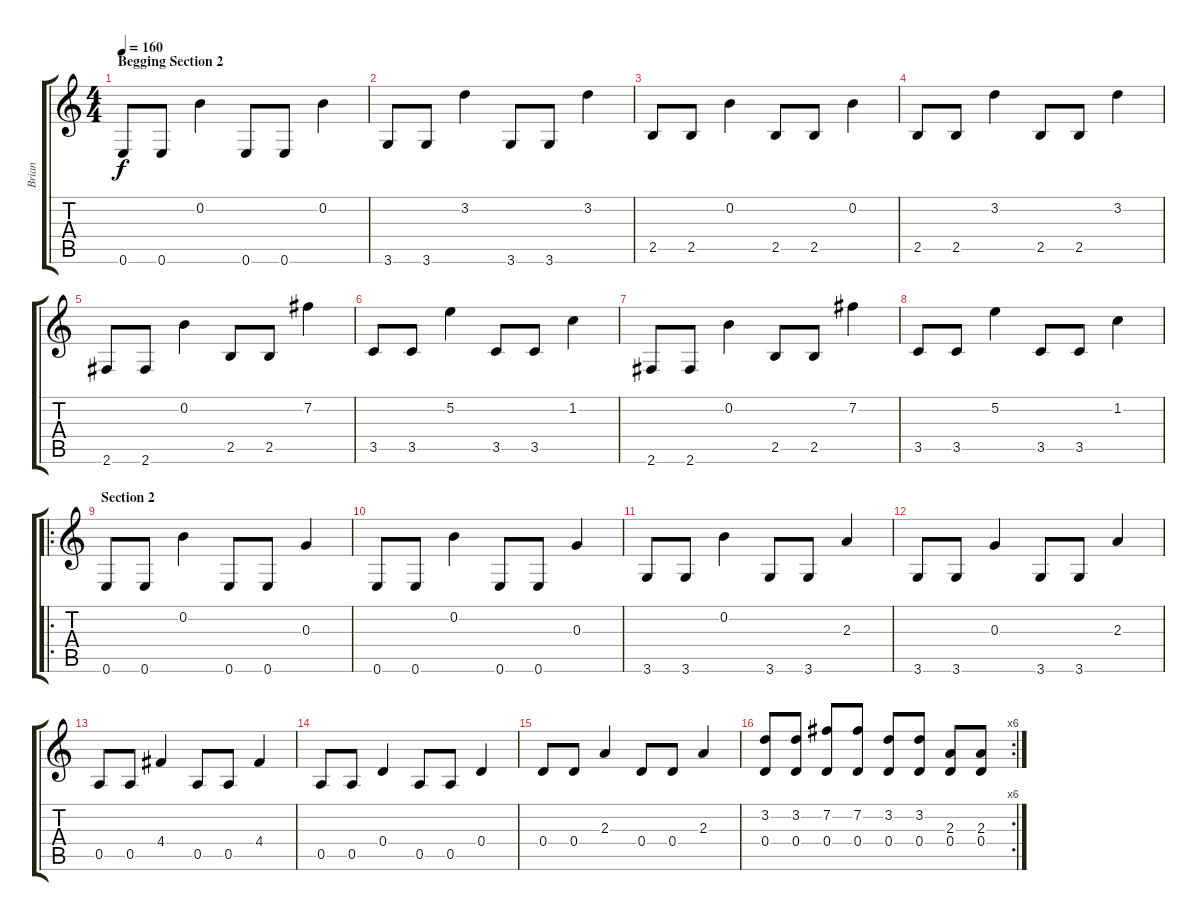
\track ("Brian" "Brian") {instrument acousticguitarnylon}
\staff {score tabs}
\tuning (E4 B3 G3 D3 A2 E2) {hide}
\ts (4 4)
\section ("" "Begging Section 2")
\tempo 160
\clef g2
\ks c
0.6.8{dy f} 0.6.8 0.2.4 0.6.8 0.6.8 0.2.4 |
3.6.8 3.6.8 3.2.4 3.6.8 3.6.8 3.2.4 |
2.5.8 2.5.8 0.2.4 2.5.8 2.5.8 0.2.4 |
2.5.8 2.5.8 3.2.4 2.5.8 2.5.8 3.2.4 |
2.6.8 2.6.8 0.2.4 2.5.8 2.5.8 7.2.4 |
3.5.8 3.5.8 5.2.4 3.5.8 3.5.8 1.2.4 |
2.6.8 2.6.8 0.2.4 2.5.8 2.5.8 7.2.4 |
3.5.8 3.5.8 5.2.4 3.5.8 3.5.8 1.2.4 |
\ro
\section ("" "Section 2")
0.6.8 0.6.8 0.2.4 0.6.8 0.6.8 0.3.4 |
0.6.8 0.6.8 0.2.4 0.6.8 0.6.8 0.3.4 |
3.6.8 3.6.8 0.2.4 3.6.8 3.6.8 2.3.4 |
3.6.8 3.6.8 0.3.4 3.6.8 3.6.8 2.3.4 |
0.5.8 0.5.8 4.4.4 0.5.8 0.5.8 4.4.4 |
0.5.8 0.5.8 0.4.4 0.5.8 0.5.8 0.4.4 |
0.4.8 0.4.8 2.3.4 0.4.8 0.4.8 2.3.4 |
\rc 6
(3.2 0.4).8 (3.2 0.4).8 (7.2 0.4).8 (7.2 0.4).8 (3.2 0.4).8 (3.2 0.4).8 (2.3 0.4).8 (2.3 0.4).8
